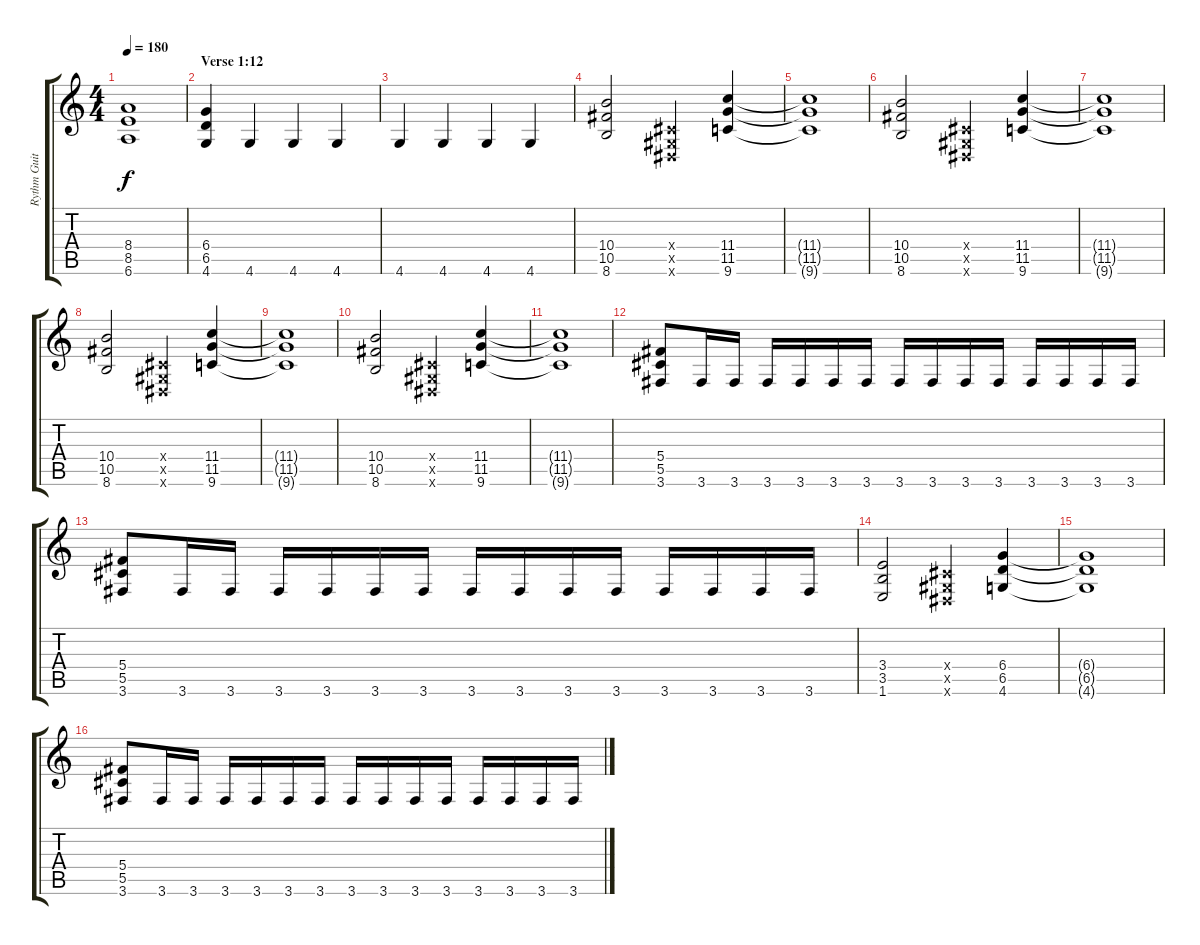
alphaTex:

\track ("Rythm Guitar" "Rythm Guit") {instrument distortionguitar}
\staff {score tabs}
\tuning (Eb4 Bb3 Gb3 Db3 Ab2 Eb2) {hide}
\ts (4 4)
\tempo 180
\clef g2
\ks c
(8.4 8.5 6.6).1{dy f} |
\section ("" "Verse 1:12")
(6.4 6.5 4.6).4 4.6.4 4.6.4 4.6.4 |
4.6.4 4.6.4 4.6.4 4.6.4 |
(10.4 10.5 8.6).2 (0.4{x} 0.5{x} 0.6{x}).4 (11.4 11.5 9.6).4 |
(11.4{t} 11.5{t} 9.6{t}).1 |
(10.4 10.5 8.6).2 (0.4{x} 0.5{x} 0.6{x}).4 (11.4 11.5 9.6).4 |
(11.4{t} 11.5{t} 9.6{t}).1 |
(10.4 10.5 8.6).2 (0.4{x} 0.5{x} 0.6{x}).4 (11.4 11.5 9.6).4 |
(11.4{t} 11.5{t} 9.6{t}).1 |
(10.4 10.5 8.6).2 (0.4{x} 0.5{x} 0.6{x}).4 (11.4 11.5 9.6).4 |
(11.4{t} 11.5{t} 9.6{t}).1 |
(5.4 5.5 3.6).8 3.6.16 3.6.16 3.6.16 3.6.16 3.6.16 3.6.16 3.6.16 3.6.16 3.6.16 3.6.16 3.6.16 3.6.16 3.6.16 3.6.16 |
(5.4 5.5 3.6).8 3.6.16 3.6.16 3.6.16 3.6.16 3.6.16 3.6.16 3.6.16 3.6.16 3.6.16 3.6.16 3.6.16 3.6.16 3.6.16 3.6.16 |
(3.4 3.5 1.6).2 (0.4{x} 0.5{x} 0.6{x}).4 (6.4 6.5 4.6).4 |
(6.4{t} 6.5{t} 4.6{t}).1 |
(5.4 5.5 3.6).8 3.6.16 3.6.16 3.6.16 3.6.16 3.6.16 3.6.16 3.6.16 3.6.16 3.6.16 3.6.16 3.6.16 3.6.16 3.6.16 3.6.16
